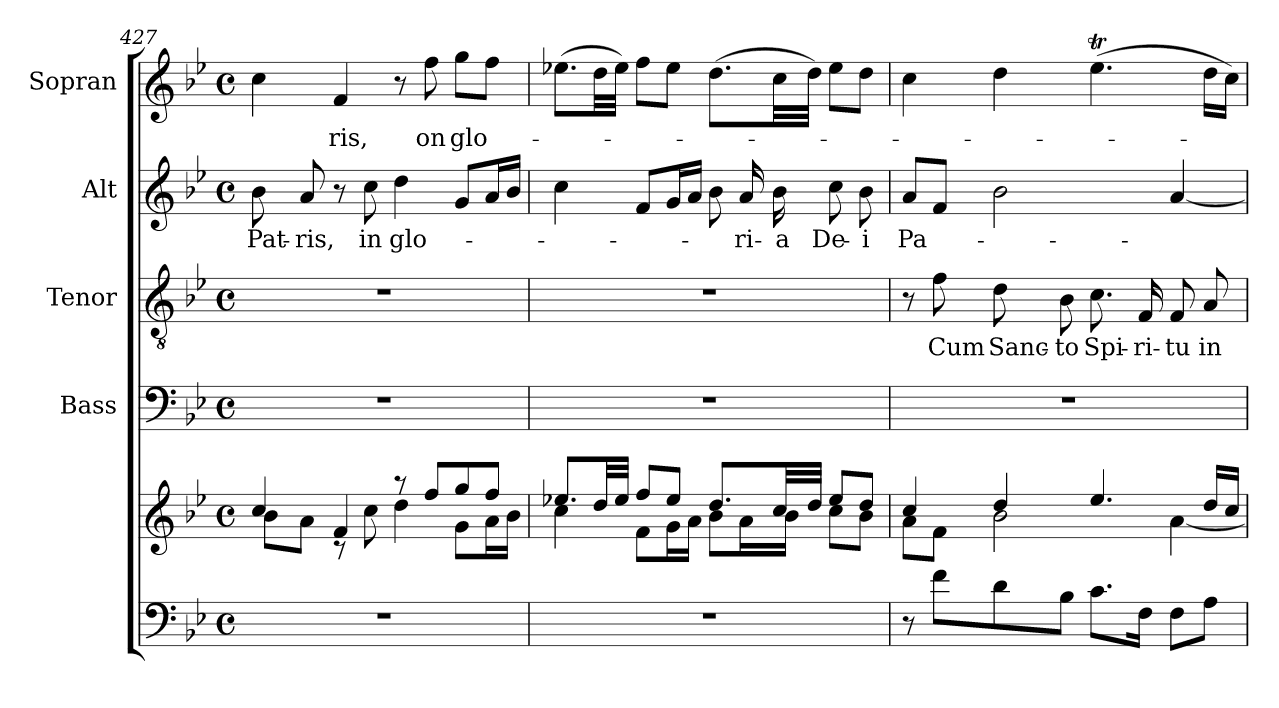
**kern	**kern	**kern	**kern	**text	**kern	**text	**kern	**text
*part5	*part5	*part4	*part3	*part3	*part2	*part2	*part1	*part1
*staff6	*staff5	*staff4	*staff3	*staff3	*staff2	*staff2	*staff1	*staff1
*	*	*I"Bass	*I"Tenor	*	*I"Alt	*	*I"Sopran	*
*	*	*I'B.	*I'T.	*	*I'A.	*	*I'S.	*
*clefF4	*clefG2	*clefF4	*clefGv2	*	*clefG2	*	*clefG2	*
*k[b-e-]	*k[b-e-]	*k[b-e-]	*k[b-e-]	*	*k[b-e-]	*	*k[b-e-]	*
*B-:	*B-:	*B-:	*B-:	*	*B-:	*	*B-:	*
*M4/4	*M4/4	*M4/4	*M4/4	*	*M4/4	*	*M4/4	*
*met(c)	*met(c)	*met(c)	*met(c)	*	*met(c)	*	*met(c)	*
=427	=427	=427	=427	=427	=427	=427	=427	=427
*	*^	*	*	*	*	*	*	*
!	!	!	!	!	!	!	!LO:LY:b	!	!
1r	4cc/	8b-\L	1r	1r	.	8b-\	Pat-	4cc\	.
!	!	!	!	!	!	!	!LO:LY:b	!	!
.	.	8a\J	.	.	.	8a/	-ris,	.	.
!	!	!	!	!	!	!	!	!	!LO:LY:b
.	4f/	8rB	.	.	.	8r	.	4f/	-ris,
!	!	!	!	!	!	!	!LO:LY:b	!	!
.	.	8cc\	.	.	.	8cc\	in	.	.
!	!	!	!	!	!	!	!LO:LY:b	!	!
.	8raa	4dd\	.	.	.	4dd\	glo-	8r	.
!	!	!	!	!	!	!	!	!	!LO:LY:b
.	8ff/L	.	.	.	.	.	.	8ff\	on
!	!	!	!	!	!	!	!	!	!LO:LY:b
.	8gg/	8g\L	.	.	.	8g/L	.	8gg\L	glo-
.	8ff/J	16a\L	.	.	.	16a/L	.	8ff\J	.
.	.	16b-\JJ	.	.	.	16b-/JJ	.	.	.
=428	=428	=428	=428	=428	=428	=428	=428	=428	=428
1r	8.ee-X/L	4cc\	1r	1r	.	4cc\	.	(>8.ee-X\L	.
.	32dd/LL	.	.	.	.	.	.	32dd\LL	.
.	32ee-/JJJ	.	.	.	.	.	.	32ee-\JJJ)	.
.	8ff/L	8f\L	.	.	.	8f/L	.	8ff\L	.
.	8ee-/J	16g\L	.	.	.	16g/L	.	8ee-\J	.
.	.	16a\JJ	.	.	.	16a/JJ	.	.	.
.	8.dd/L	8b-\L	.	.	.	8b-\	.	(>8.dd\L	.
!	!	!	!	!	!	!	!LO:LY:b	!	!
.	.	16a\L	.	.	.	16a/	-ri-	.	.
!	!	!	!	!	!	!	!LO:LY:b	!	!
.	32cc/LL	16b-\JJ	.	.	.	16b-\	-a	32cc\LL	.
.	32dd/JJJ	.	.	.	.	.	.	32dd\JJJ)	.
!	!	!	!	!	!	!	!LO:LY:b	!	!
.	8ee-/L	8cc\L	.	.	.	8cc\	De-	8ee-\L	.
!	!	!	!	!	!	!	!LO:LY:b	!	!
.	8dd/J	8b-\J	.	.	.	8b-\	-i	8dd\J	.
=429	=429	=429	=429	=429	=429	=429	=429	=429	=429
!	!	!	!	!	!	!	!LO:LY:b	!	!
8r	4cc/	8a\L	1r	8r	.	8a/L	Pa-	4cc\	.
!	!	!	!	!	!LO:LY:b	!	!	!	!
8f\L	.	8f\J	.	8f\	Cum	8f/J	.	.	.
!	!	!	!	!	!LO:LY:b	!	!	!	!
8d\	4dd/	2b-\	.	8d\	Sanc-	2b-\	.	4dd\	.
!	!	!	!	!	!LO:LY:b	!	!	!	!
8B-\J	.	.	.	8B-\	-to	.	.	.	.
!	!	!	!	!	!LO:LY:b	!	!	!	!
8.c\L	4.ee-/	.	.	8.c\	Spi-	.	.	(>4.ee-T\	.
!	!	!	!	!	!LO:LY:b	!	!	!	!
16F\Jk	.	.	.	16F/	-ri-	.	.	.	.
!	!	!	!	!	!LO:LY:b	!	!	!	!
8F\L	.	[<4a\	.	8F/	-tu	[4a/	.	.	.
!	!	!	!	!	!LO:LY:b	!	!	!	!
8A\J	16dd/LL	.	.	8A/	in	.	.	16dd\LL	.
.	16cc/JJ	.	.	.	.	.	.	16cc\JJ)	.
*	*v	*v	*	*	*	*	*	*	*
=	=	=	=	=	=	=	=	=
*-	*-	*-	*-	*-	*-	*-	*-	*-
